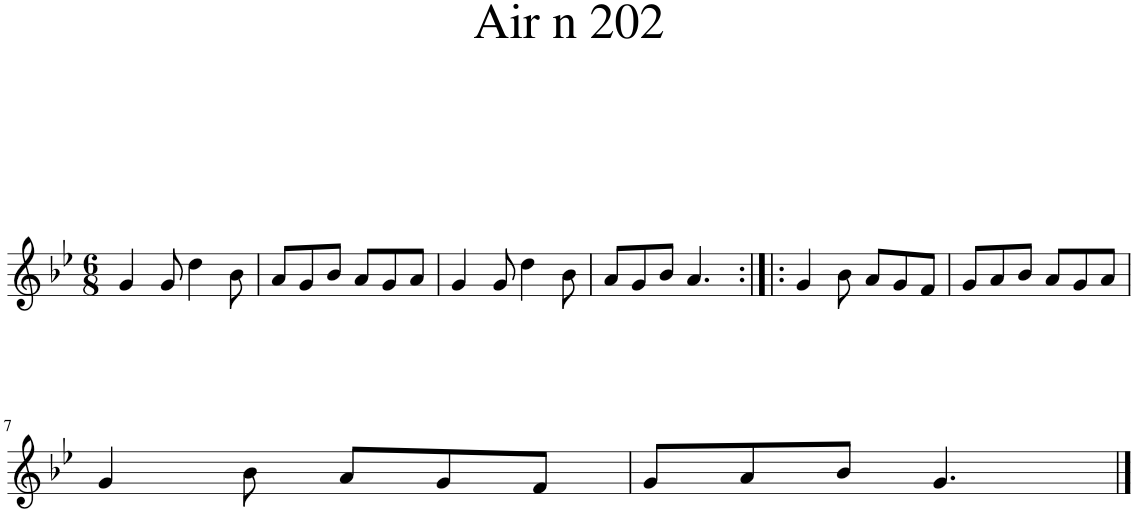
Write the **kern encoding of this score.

**kern
*part1
*staff1
*I"Piano
*I'Pno.
*clefG2
*k[b-e-]
*M6/8
=1
4g/
8g/
4dd\
8b-\
=2
8a/L
8g/
8b-/J
8a/L
8g/
8a/J
=3
4g/
8g/
4dd\
8b-\
=4
8a/L
8g/
8b-/J
4.a/
=5:|!|:
4g/
8b-\
8a/L
8g/
8f/J
=6
8g/L
8a/
8b-/J
8a/L
8g/
8a/J
!!LO:LB:g=z
=7
4g/
8b-\
8a/L
8g/
8f/J
=8
8g/L
8a/
8b-/J
4.g/
==
*-
